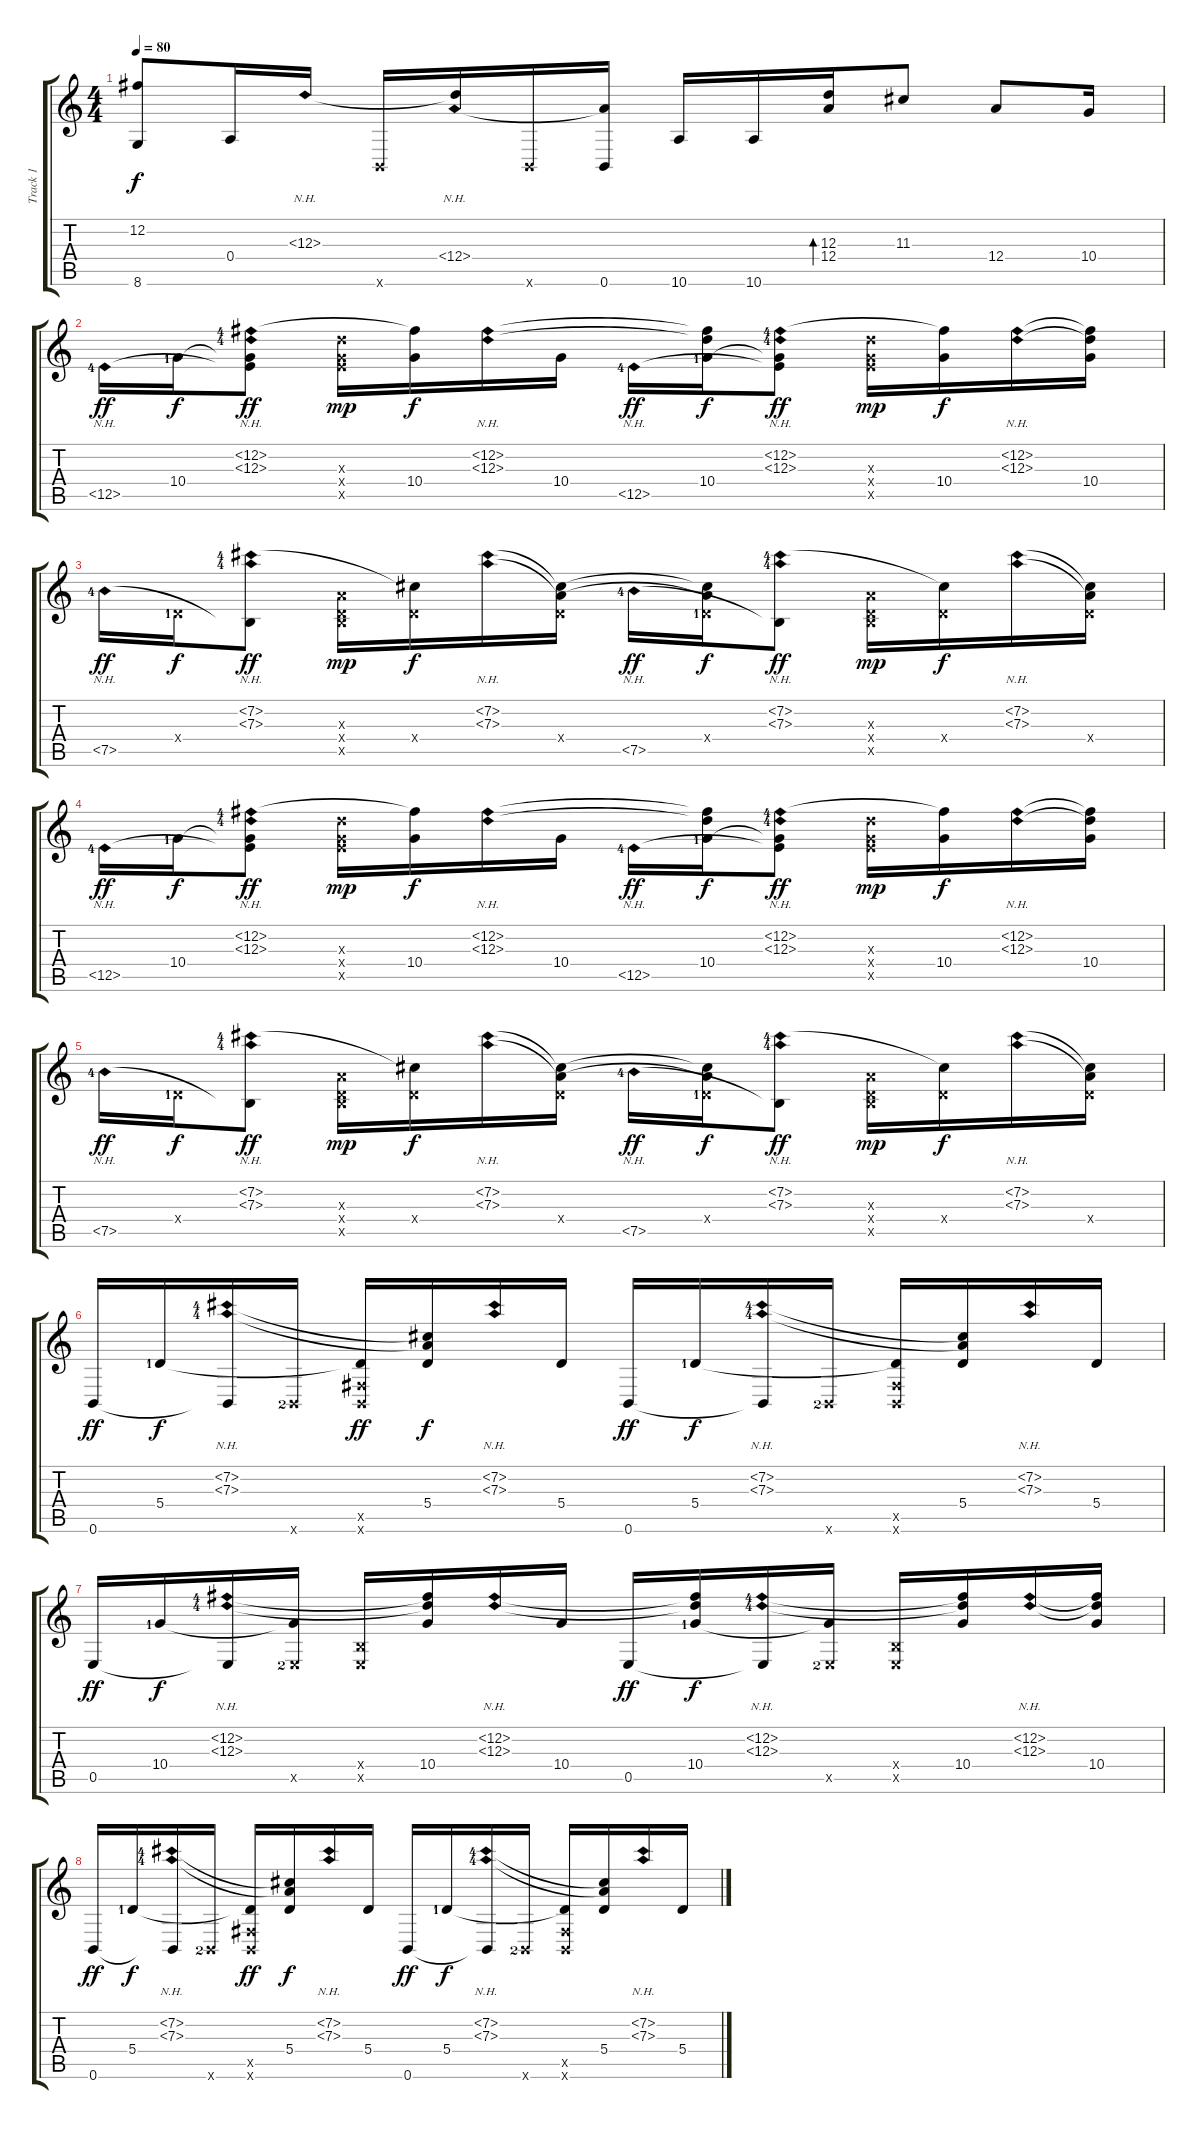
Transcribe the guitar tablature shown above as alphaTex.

\track ("Track 1" "Track 1") {instrument acousticguitarsteel}
\staff {score tabs}
\tuning (B3 Gb3 D3 A2 E2 B1) {hide}
\ts (4 4)
\tempo 80
\clef g2
\ks c
(12.2{t} 8.6).8{dy f} 0.4.16 12.3{nh}.16 0.6{x}.16 (12.3{t} 12.4{nh}).16 0.6{x}.16 (12.4{t} 0.6).16 10.6.16 10.6.16 (12.3 12.4).16{bd 120} 11.3.8 12.4.8 10.4.16 |
12.5{nh lf 5}.16{dy ff} 10.4{lf 2}.16{dy f} (12.2{nh lf 5} 12.3{nh lf 5} 10.4{t} 12.5{t}).8{dy ff} (12.3{x} 10.4{x} 12.5{x}).16{dy mp} (12.2{t} 10.4).16{dy f} (12.2{nh} 12.3{nh}).16 10.4.16 12.5{nh lf 5}.16{dy ff} (12.2{t} 12.3{t} 10.4{lf 2}).16{dy f} (12.2{nh lf 5} 12.3{nh lf 5} 10.4{t} 12.5{t}).8{dy ff} (12.3{x} 10.4{x} 12.5{x}).16{dy mp} (12.2{t} 10.4).16{dy f} (12.2{nh} 12.3{nh}).16 (12.2{t} 12.3{t} 10.4).16 |
7.5{nh lf 5}.16{dy ff} 5.4{x lf 2}.16{dy f} (7.2{nh lf 5} 7.3{nh lf 5} 7.5{t}).8{dy ff} (7.3{x} 5.4{x} 7.5{x}).16{dy mp} (7.2{t} 5.4{x}).16{dy f} (7.2{nh} 7.3{nh}).16 (7.2{t} 7.3{t} 5.4{x}).16 7.5{nh lf 5}.16{dy ff} (7.2{t} 7.3{t} 5.4{x lf 2}).16{dy f} (7.2{nh lf 5} 7.3{nh lf 5} 7.5{t}).8{dy ff} (7.3{x} 5.4{x} 7.5{x}).16{dy mp} (7.2{t} 5.4{x}).16{dy f} (7.2{nh} 7.3{nh}).16 (7.2{t} 7.3{t} 5.4{x}).16 |
12.5{nh lf 5}.16{dy ff} 10.4{lf 2}.16{dy f} (12.2{nh lf 5} 12.3{nh lf 5} 10.4{t} 12.5{t}).8{dy ff} (12.3{x} 10.4{x} 12.5{x}).16{dy mp} (12.2{t} 10.4).16{dy f} (12.2{nh} 12.3{nh}).16 10.4.16 12.5{nh lf 5}.16{dy ff} (12.2{t} 12.3{t} 10.4{lf 2}).16{dy f} (12.2{nh lf 5} 12.3{nh lf 5} 10.4{t} 12.5{t}).8{dy ff} (12.3{x} 10.4{x} 12.5{x}).16{dy mp} (12.2{t} 10.4).16{dy f} (12.2{nh} 12.3{nh}).16 (12.2{t} 12.3{t} 10.4).16 |
7.5{nh lf 5}.16{dy ff} 5.4{x lf 2}.16{dy f} (7.2{nh lf 5} 7.3{nh lf 5} 7.5{t}).8{dy ff} (7.3{x} 5.4{x} 7.5{x}).16{dy mp} (7.2{t} 5.4{x}).16{dy f} (7.2{nh} 7.3{nh}).16 (7.2{t} 7.3{t} 5.4{x}).16 7.5{nh lf 5}.16{dy ff} (7.2{t} 7.3{t} 5.4{x lf 2}).16{dy f} (7.2{nh lf 5} 7.3{nh lf 5} 7.5{t}).8{dy ff} (7.3{x} 5.4{x} 7.5{x}).16{dy mp} (7.2{t} 5.4{x}).16{dy f} (7.2{nh} 7.3{nh}).16 (7.2{t} 7.3{t} 5.4{x}).16 |
0.6.16{dy ff} 5.4{lf 2}.16{dy f} (7.2{nh lf 5} 7.3{nh lf 5} 0.6{t}).16 0.6{x lf 3}.16 (5.4{t} 2.5{x} 0.6{x}).16{dy ff} (7.2{t} 7.3{t} 5.4).16{dy f} (7.2{nh} 7.3{nh}).16 5.4.16 0.6.16{dy ff} 5.4{lf 2}.16{dy f} (7.2{nh lf 5} 7.3{nh lf 5} 0.6{t}).16 0.6{x lf 3}.16 (5.4{t} 2.5{x} 0.6{x}).16 (7.2{t} 7.3{t} 5.4).16 (7.2{nh} 7.3{nh}).16 5.4.16 |
0.5.16{dy ff} 10.4{lf 2}.16{dy f} (12.2{nh lf 5} 12.3{nh lf 5} 0.5{t}).16 (10.4{t} 0.5{x lf 3}).16 (2.4{x} 0.5{x}).16 (12.2{t} 12.3{t} 10.4).16 (12.2{nh} 12.3{nh}).16 10.4.16 0.5.16{dy ff} (12.2{t} 12.3{t} 10.4{lf 2}).16{dy f} (12.2{nh lf 5} 12.3{nh lf 5} 0.5{t}).16 (10.4{t} 0.5{x lf 3}).16 (2.4{x} 0.5{x}).16 (12.2{t} 12.3{t} 10.4).16 (12.2{nh} 12.3{nh}).16 (12.2{t} 12.3{t} 10.4).16 |
0.6.16{dy ff} 5.4{lf 2}.16{dy f} (7.2{nh lf 5} 7.3{nh lf 5} 0.6{t}).16 0.6{x lf 3}.16 (5.4{t} 2.5{x} 0.6{x}).16{dy ff} (7.2{t} 7.3{t} 5.4).16{dy f} (7.2{nh} 7.3{nh}).16 5.4.16 0.6.16{dy ff} 5.4{lf 2}.16{dy f} (7.2{nh lf 5} 7.3{nh lf 5} 0.6{t}).16 0.6{x lf 3}.16 (5.4{t} 2.5{x} 0.6{x}).16 (7.2{t} 7.3{t} 5.4).16 (7.2{nh} 7.3{nh}).16 5.4.16
